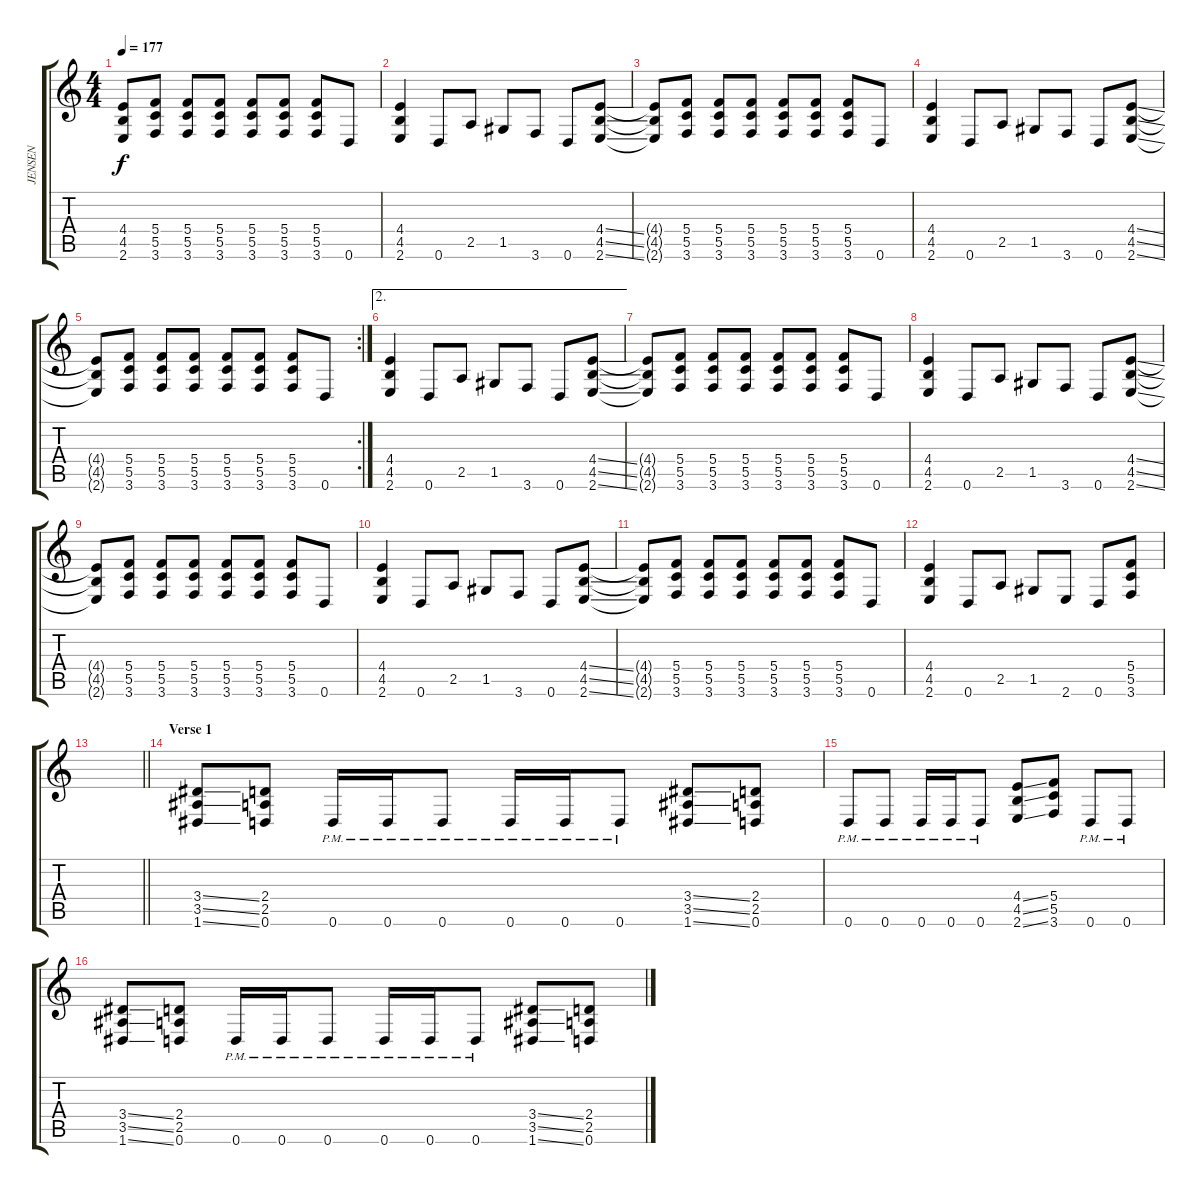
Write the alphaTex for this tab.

\track ("JENSEN" "JENSEN") {instrument distortionguitar}
\staff {score tabs}
\tuning (D4 A3 F3 C3 G2 D2) {hide}
\ts (4 4)
\tempo 177
\clef g2
\ks c
(4.4{t} 4.5{t} 2.6{t}).8{dy f} (5.4 5.5 3.6).8 (5.4 5.5 3.6).8 (5.4 5.5 3.6).8 (5.4 5.5 3.6).8 (5.4 5.5 3.6).8 (5.4 5.5 3.6).8 0.6.8 |
(4.4 4.5 2.6).4 0.6.8 2.5.8 1.5.8 3.6.8 0.6.8 (4.4{ss} 4.5{ss} 2.6{ss}).8 |
(4.4{t} 4.5{t} 2.6{t}).8 (5.4 5.5 3.6).8 (5.4 5.5 3.6).8 (5.4 5.5 3.6).8 (5.4 5.5 3.6).8 (5.4 5.5 3.6).8 (5.4 5.5 3.6).8 0.6.8 |
(4.4 4.5 2.6).4 0.6.8 2.5.8 1.5.8 3.6.8 0.6.8 (4.4{ss} 4.5{ss} 2.6{ss}).8 |
\rc 2
(4.4{t} 4.5{t} 2.6{t}).8 (5.4 5.5 3.6).8 (5.4 5.5 3.6).8 (5.4 5.5 3.6).8 (5.4 5.5 3.6).8 (5.4 5.5 3.6).8 (5.4 5.5 3.6).8 0.6.8 |
\ae 2
(4.4 4.5 2.6).4 0.6.8 2.5.8 1.5.8 3.6.8 0.6.8 (4.4{ss} 4.5{ss} 2.6{ss}).8 |
(4.4{t} 4.5{t} 2.6{t}).8 (5.4 5.5 3.6).8 (5.4 5.5 3.6).8 (5.4 5.5 3.6).8 (5.4 5.5 3.6).8 (5.4 5.5 3.6).8 (5.4 5.5 3.6).8 0.6.8 |
(4.4 4.5 2.6).4 0.6.8 2.5.8 1.5.8 3.6.8 0.6.8 (4.4{ss} 4.5{ss} 2.6{ss}).8 |
(4.4{t} 4.5{t} 2.6{t}).8 (5.4 5.5 3.6).8 (5.4 5.5 3.6).8 (5.4 5.5 3.6).8 (5.4 5.5 3.6).8 (5.4 5.5 3.6).8 (5.4 5.5 3.6).8 0.6.8 |
(4.4 4.5 2.6).4 0.6.8 2.5.8 1.5.8 3.6.8 0.6.8 (4.4{ss} 4.5{ss} 2.6{ss}).8 |
(4.4{t} 4.5{t} 2.6{t}).8 (5.4 5.5 3.6).8 (5.4 5.5 3.6).8 (5.4 5.5 3.6).8 (5.4 5.5 3.6).8 (5.4 5.5 3.6).8 (5.4 5.5 3.6).8 0.6.8 |
(4.4 4.5 2.6).4 0.6.8 2.5.8 1.5.8 2.6.8 0.6.8 (5.4 5.5 3.6).8 |
\barLineRight lightlight
|
\section ("" "Verse 1")
(3.4{ss} 3.5{ss} 1.6{ss}).8 (2.4 2.5 0.6).8 0.6{pm}.16 0.6{pm}.16 0.6{pm}.8 0.6{pm}.16 0.6{pm}.16 0.6{pm}.8 (3.4{ss} 3.5{ss} 1.6{ss}).8 (2.4 2.5 0.6).8 |
0.6{pm}.8 0.6{pm}.8 0.6{pm}.16 0.6{pm}.16 0.6{pm}.8 (4.4{ss} 4.5{ss} 2.6{ss}).8 (5.4 5.5 3.6).8 0.6{pm}.8 0.6{pm}.8 |
(3.4{ss} 3.5{ss} 1.6{ss}).8 (2.4 2.5 0.6).8 0.6{pm}.16 0.6{pm}.16 0.6{pm}.8 0.6{pm}.16 0.6{pm}.16 0.6{pm}.8 (3.4{ss} 3.5{ss} 1.6{ss}).8 (2.4 2.5 0.6).8
